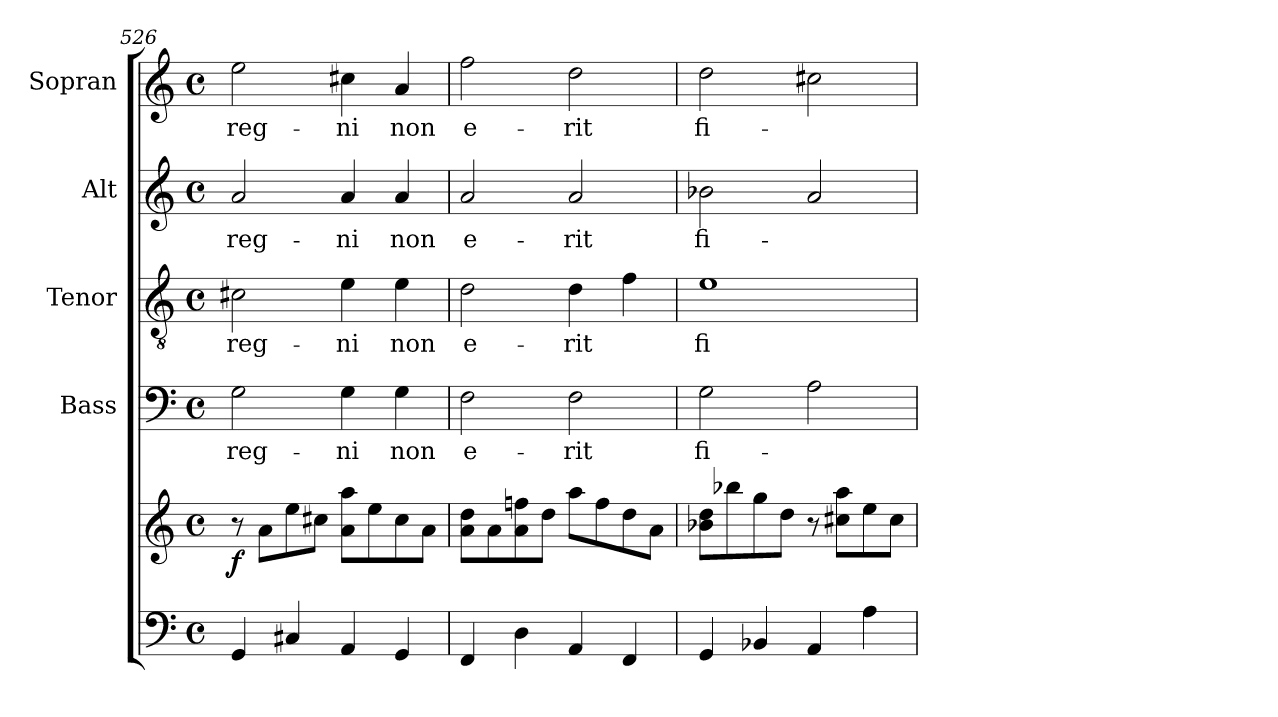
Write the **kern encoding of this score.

**kern	**kern	**dynam	**kern	**text	**kern	**text	**kern	**text	**kern	**text
*part5	*part5	*part5	*part4	*part4	*part3	*part3	*part2	*part2	*part1	*part1
*staff6	*staff5	*staff5/6	*staff4	*staff4	*staff3	*staff3	*staff2	*staff2	*staff1	*staff1
*	*	*	*I"Bass	*	*I"Tenor	*	*I"Alt	*	*I"Sopran	*
*	*	*	*I'B.	*	*I'T.	*	*I'A.	*	*I'S.	*
*clefF4	*clefG2	*	*clefF4	*	*clefGv2	*	*clefG2	*	*clefG2	*
*k[]	*k[]	*	*k[]	*	*k[]	*	*k[]	*	*k[]	*
*C:	*C:	*	*C:	*	*C:	*	*C:	*	*C:	*
*M4/4	*M4/4	*	*M4/4	*	*M4/4	*	*M4/4	*	*M4/4	*
*met(c)	*met(c)	*	*met(c)	*	*met(c)	*	*met(c)	*	*met(c)	*
=526	=526	=526	=526	=526	=526	=526	=526	=526	=526	=526
!	!	!LO:DY:b	!	!LO:LY:b	!	!LO:LY:b	!	!LO:LY:b	!	!LO:LY:b
4GG/	8r	f	2G\	reg-	2c#X\	reg-	2a/	reg-	2ee\	reg-
.	8a\L	.	.	.	.	.	.	.	.	.
4C#X/	8ee\	.	.	.	.	.	.	.	.	.
.	8cc#X\J	.	.	.	.	.	.	.	.	.
!	!	!	!	!LO:LY:b	!	!LO:LY:b	!	!LO:LY:b	!	!LO:LY:b
4AA/	8a\ 8aa\L	.	4G\	-ni	4e\	-ni	4a/	-ni	4cc#X\	-ni
.	8ee\	.	.	.	.	.	.	.	.	.
!	!	!	!	!LO:LY:b	!	!LO:LY:b	!	!LO:LY:b	!	!LO:LY:b
4GG/	8cc#\	.	4G\	non	4e\	non	4a/	non	4a/	non
.	8a\J	.	.	.	.	.	.	.	.	.
=527	=527	=527	=527	=527	=527	=527	=527	=527	=527	=527
!	!	!	!	!LO:LY:b	!	!LO:LY:b	!	!LO:LY:b	!	!LO:LY:b
4FF/	8a\ 8dd\L	.	2F\	e-	2d\	e-	2a/	e-	2ff\	e-
.	8a\	.	.	.	.	.	.	.	.	.
4D\	8a\ 8ffn\	.	.	.	.	.	.	.	.	.
.	8dd\J	.	.	.	.	.	.	.	.	.
!	!	!	!	!LO:LY:b	!	!LO:LY:b	!	!LO:LY:b	!	!LO:LY:b
4AA/	8aa\L	.	2F\	-rit	4d\	-rit	2a/	-rit	2dd\	-rit
.	8ff\	.	.	.	.	.	.	.	.	.
4FF/	8dd\	.	.	.	4f\	.	.	.	.	.
.	8a\J	.	.	.	.	.	.	.	.	.
!!LO:PB:g=z
=528	=528	=528	=528	=528	=528	=528	=528	=528	=528	=528
!	!	!	!	!LO:LY:b	!	!LO:LY:b	!	!LO:LY:b	!	!LO:LY:b
4GG/	8b-X\ 8dd\L	.	2G\	fi-	1e	fi-	2b-X\	fi-	2dd\	fi-
.	8bb-X\	.	.	.	.	.	.	.	.	.
4BB-X/	8gg\	.	.	.	.	.	.	.	.	.
.	8dd\J	.	.	.	.	.	.	.	.	.
4AA/	8r	.	2A\	.	.	.	2a/	.	2cc#X\	.
.	8cc#X\ 8aa\L	.	.	.	.	.	.	.	.	.
4A\	8ee\	.	.	.	.	.	.	.	.	.
.	8cc#\J	.	.	.	.	.	.	.	.	.
=	=	=	=	=	=	=	=	=	=	=
*-	*-	*-	*-	*-	*-	*-	*-	*-	*-	*-
